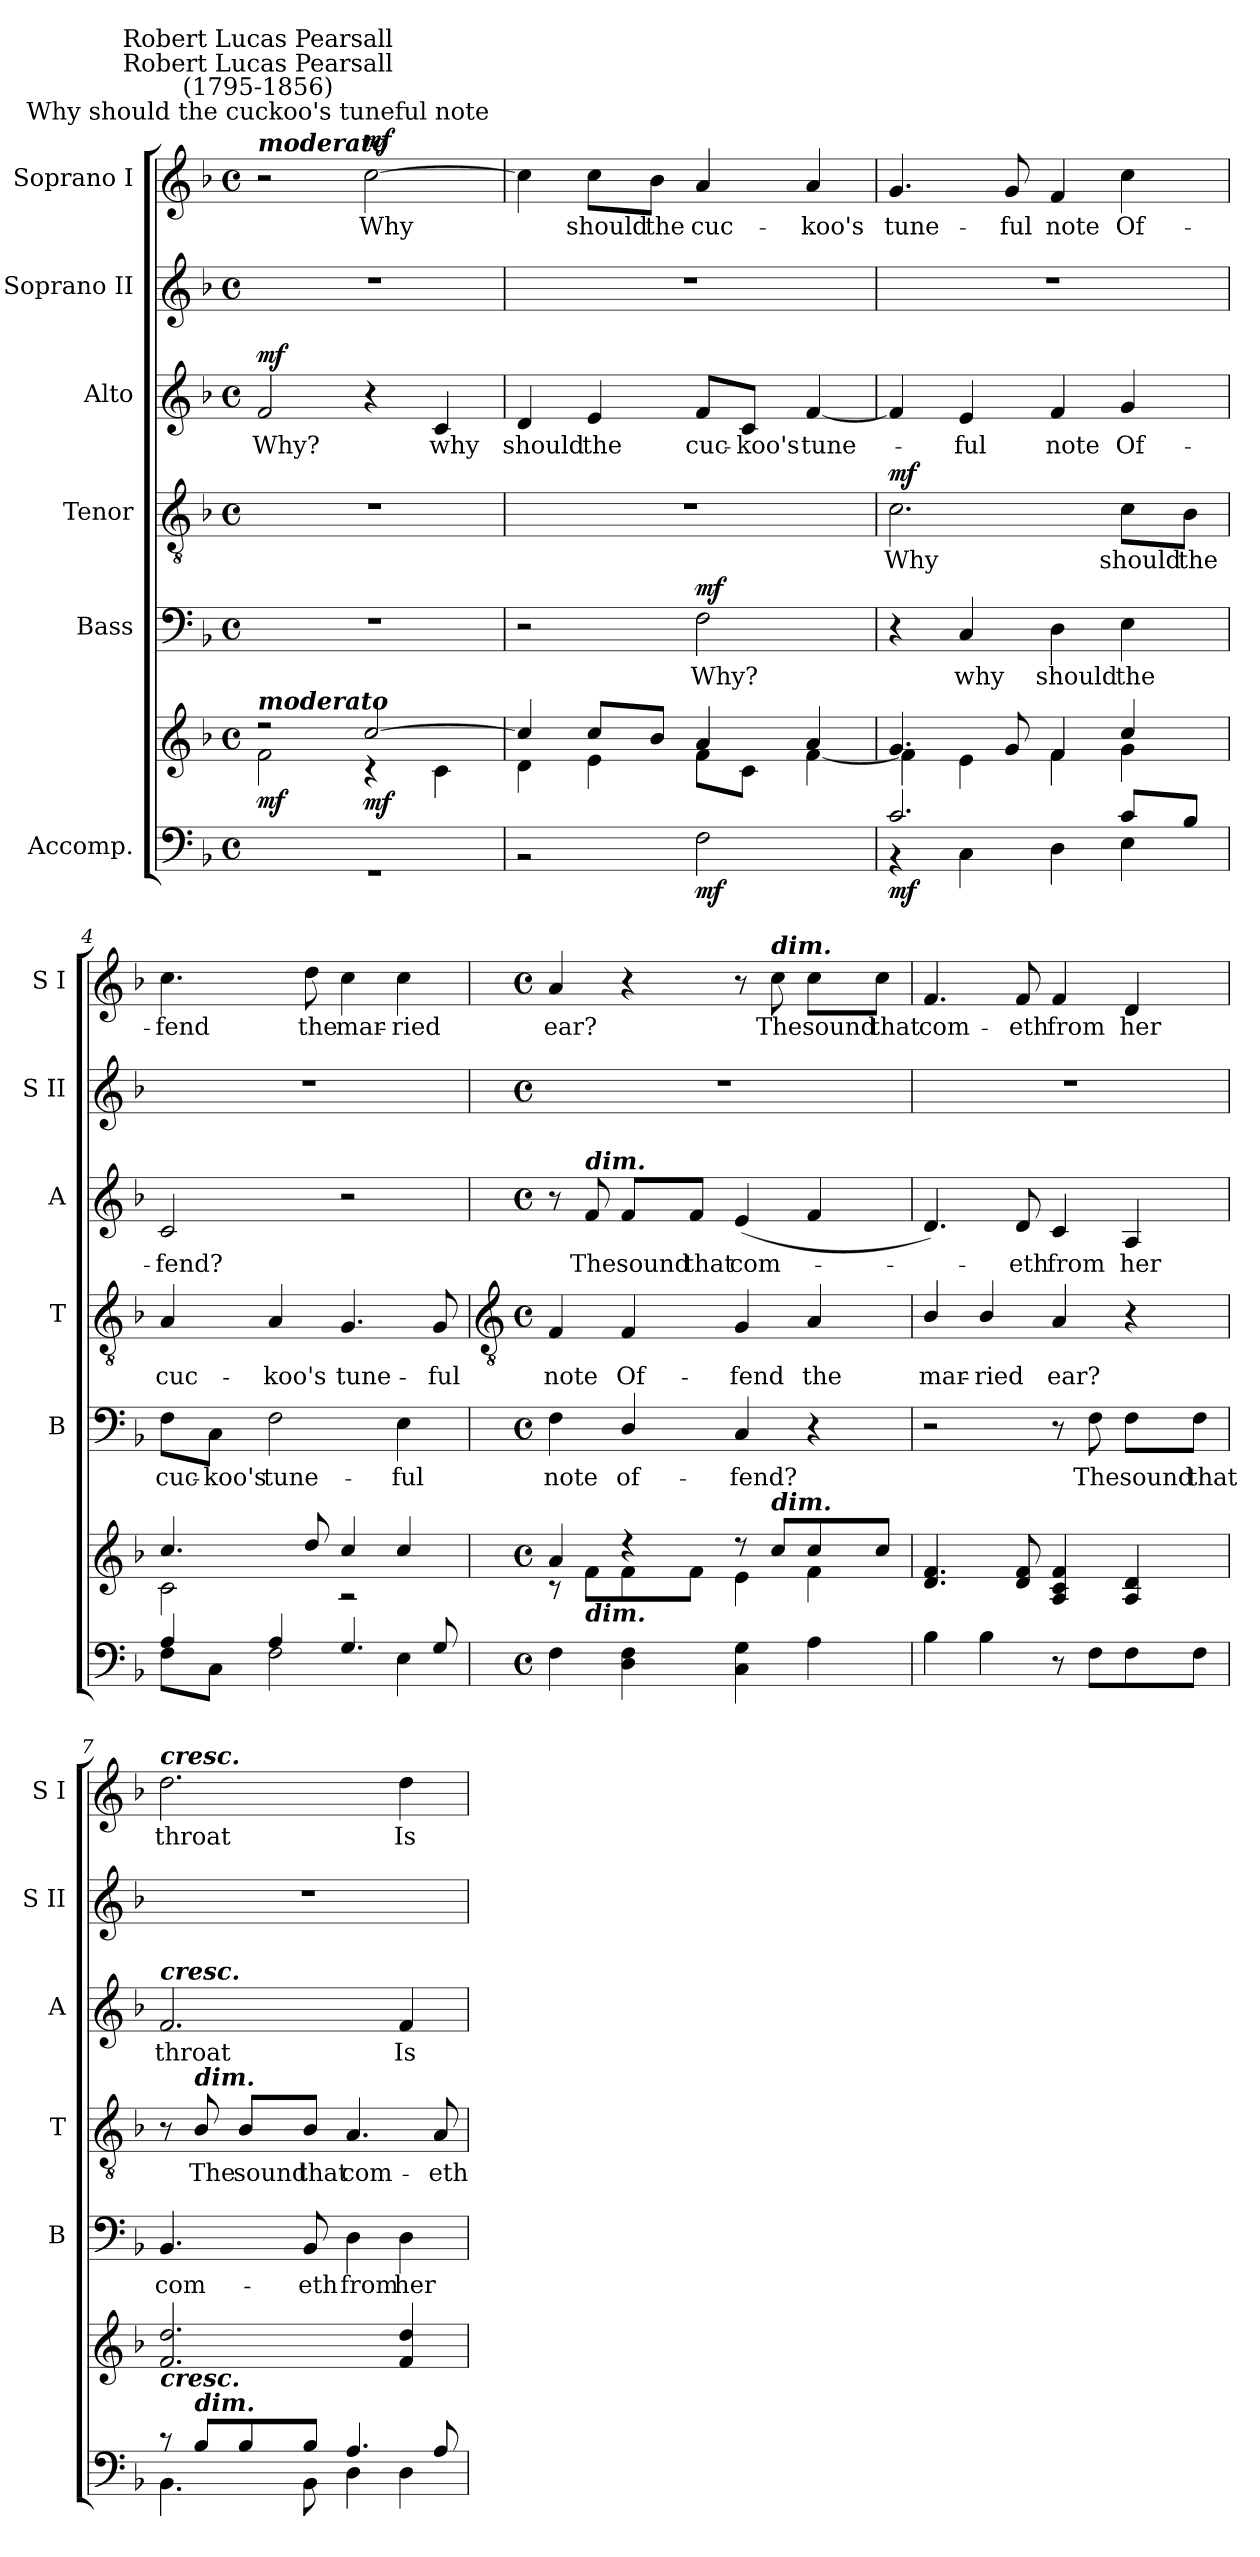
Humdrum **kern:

**kern	**kern	**dynam	**kern	**text	**dynam	**kern	**text	**dynam	**kern	**text	**dynam	**kern	**kern	**text	**dynam
*part6	*part6	*part6	*part5	*part5	*part5	*part4	*part4	*part4	*part3	*part3	*part3	*part2	*part1	*part1	*part1
*staff7	*staff6	*staff6/7	*staff5	*staff5	*staff5	*staff4	*staff4	*staff4	*staff3	*staff3	*staff3	*staff2	*staff1	*staff1	*staff1
*I"Accomp.	*	*	*I"Bass	*	*	*I"Tenor	*	*	*I"Alto	*	*	*I"Soprano II	*I"Soprano I	*	*
*	*	*	*I'B	*	*	*I'T	*	*	*I'A	*	*	*I'S II	*I'S I	*	*
*clefF4	*clefG2	*	*clefF4	*	*	*clefGv2	*	*	*clefG2	*	*	*clefG2	*clefG2	*	*
*k[b-]	*k[b-]	*	*k[b-]	*	*	*k[b-]	*	*	*k[b-]	*	*	*k[b-]	*k[b-]	*	*
*F:	*F:	*	*F:	*	*	*F:	*	*	*F:	*	*	*F:	*F:	*	*
*M4/4	*M4/4	*	*M4/4	*	*	*M4/4	*	*	*M4/4	*	*	*M4/4	*M4/4	*	*
*met(c)	*met(c)	*	*met(c)	*	*	*met(c)	*	*	*met(c)	*	*	*met(c)	*met(c)	*	*
*MM112	*MM112	*	*MM112	*	*	*MM112	*	*	*MM112	*	*	*MM112	*MM112	*	*
=1	=1	=1	=1	=1	=1	=1	=1	=1	=1	=1	=1	=1	=1	=1	=1
*^	*^	*	*	*	*	*	*	*	*	*	*	*	*	*	*
!	!	!	!	!	!	!	!	!	!	!	!	!	!	!	!LO:TX:a:Bi:t=moderato	!	!
!	!	!	!	!	!	!	!	!	!	!	!	!	!	!	!LO:TX:a:cj:t=Why should the cuckoo's tuneful note	!	!
!	!	!	!	!	!	!	!	!	!	!	!	!	!	!	!LO:TX:a:cj:t=Robert Lucas Pearsall\n(1795-1856)	!	!
!	!	!	!	!	!	!	!	!	!	!	!	!	!	!	!LO:TX:a:cj:t=Robert Lucas Pearsall	!	!
!	!	!LO:TX:a:Bi:t=moderato	!	!	!	!	!	!	!	!	!	!	!	!	!	!	!
!	!	!	!	!LO:DY:b	!	!	!	!	!	!	!	!LO:LY:b	!LO:DY:b	!	!	!	!
1ryy	1r	2r	2f\	mf	1r	.	.	1r	.	.	2f	Why?	mf	1r	2r	.	.
!	!	!	!	!LO:DY:b	!	!	!	!	!	!	!	!	!	!	!	!LO:LY:b	!LO:DY:b
.	.	[2cc/	4r	mf	.	.	.	.	.	.	4r	.	.	.	[2cc	Why	mf
!	!	!	!	!	!	!	!	!	!	!	!	!LO:LY:b	!	!	!	!	!
.	.	.	4c\	.	.	.	.	.	.	.	4c	why	.	.	.	.	.
=2	=2	=2	=2	=2	=2	=2	=2	=2	=2	=2	=2	=2	=2	=2	=2	=2	=2
!	!	!	!	!	!	!	!	!	!	!	!	!LO:LY:b	!	!	!	!	!
1ryy	2r	4cc/]	4d\	.	2r	.	.	1r	.	.	4d	should	.	1r	4cc]	.	.
!	!	!	!	!	!	!	!	!	!	!	!	!LO:LY:b	!	!	!	!LO:LY:b	!
.	.	8cc/L	4e\	.	.	.	.	.	.	.	4e	the	.	.	8cc\L	should	.
!	!	!	!	!	!	!	!	!	!	!	!	!	!	!	!	!LO:LY:b	!
.	.	8b-/J	.	.	.	.	.	.	.	.	.	.	.	.	8b-\J	the	.
!	!	!	!	!LO:DY:b=2	!	!LO:LY:b	!LO:DY:b	!	!	!	!	!LO:LY:b	!	!	!	!LO:LY:b	!
.	2F\	4a/	8f\L	mf	2F	Why?	mf	.	.	.	8f/L	cuc-	.	.	4a	cuc-	.
!	!	!	!	!	!	!	!	!	!	!	!	!LO:LY:b	!	!	!	!	!
.	.	.	8c\J	.	.	.	.	.	.	.	8c/J	-koo's	.	.	.	.	.
!	!	!	!	!	!	!	!	!	!	!	!	!LO:LY:b	!	!	!	!LO:LY:b	!
.	.	4a/	[4f\	.	.	.	.	.	.	.	[4f	tune-	.	.	4a	-koo's	.
=3	=3	=3	=3	=3	=3	=3	=3	=3	=3	=3	=3	=3	=3	=3	=3	=3	=3
!	!	!	!	!LO:DY:b=2	!	!	!	!	!LO:LY:b	!LO:DY:b	!	!	!	!	!	!LO:LY:b	!
2.c/	4r	4.g/	4f\]	mf	4r	.	.	2.c	Why	mf	4f]	.	.	1r	4.g	tune-	.
!	!	!	!	!	!	!LO:LY:b	!	!	!	!	!	!LO:LY:b	!	!	!	!	!
.	4C\	.	4e\	.	4C	why	.	.	.	.	4e	ful	.	.	.	.	.
!	!	!	!	!	!	!	!	!	!	!	!	!	!	!	!	!LO:LY:b	!
.	.	8g/	.	.	.	.	.	.	.	.	.	.	.	.	8g	-ful	.
!	!	!	!	!	!	!LO:LY:b	!	!	!	!	!	!LO:LY:b	!	!	!	!LO:LY:b	!
.	4D\	4f/	4f\	.	4D	should	.	.	.	.	4f	note	.	.	4f	note	.
!	!	!	!	!	!	!LO:LY:b	!	!	!LO:LY:b	!	!	!LO:LY:b	!	!	!	!LO:LY:b	!
8c/L	4E\	4cc/	4g\	.	4E	the	.	8c\L	should	.	4g	Of-	.	.	4cc	Of-	.
!	!	!	!	!	!	!	!	!	!LO:LY:b	!	!	!	!	!	!	!	!
8B-/J	.	.	.	.	.	.	.	8B-\J	the	.	.	.	.	.	.	.	.
=4	=4	=4	=4	=4	=4	=4	=4	=4	=4	=4	=4	=4	=4	=4	=4	=4	=4
!	!	!	!	!	!	!LO:LY:b	!	!	!LO:LY:b	!	!	!LO:LY:b	!	!	!	!LO:LY:b	!
4A/	8F\L	4.cc/	2c\	.	8F\L	cuc-	.	4A	cuc-	.	2c	-fend?	.	1r	4.cc	-fend	.
!	!	!	!	!	!	!LO:LY:b	!	!	!	!	!	!	!	!	!	!	!
.	8C\J	.	.	.	8C\J	-koo's	.	.	.	.	.	.	.	.	.	.	.
!	!	!	!	!	!	!LO:LY:b	!	!	!LO:LY:b	!	!	!	!	!	!	!	!
4A/	2F\	.	.	.	2F	tune-	.	4A	-koo's	.	.	.	.	.	.	.	.
!	!	!	!	!	!	!	!	!	!	!	!	!	!	!	!	!LO:LY:b	!
.	.	8dd/	.	.	.	.	.	.	.	.	.	.	.	.	8dd	the	.
!	!	!	!	!	!	!	!	!	!LO:LY:b	!	!	!	!	!	!	!LO:LY:b	!
4.G/	.	4cc/	2r	.	.	.	.	4.G	tune-	.	2r	.	.	.	4cc	mar-	.
!	!	!	!	!	!	!LO:LY:b	!	!	!	!	!	!	!	!	!	!LO:LY:b	!
.	4E\	4cc/	.	.	4E	-ful	.	.	.	.	.	.	.	.	4cc	-ried	.
!	!	!	!	!	!	!	!	!	!LO:LY:b	!	!	!	!	!	!	!	!
8G/	.	.	.	.	.	.	.	8G	-ful	.	.	.	.	.	.	.	.
!!LO:LB:g=z
=5	=5	=5	=5	=5	=5	=5	=5	=5	=5	=5	=5	=5	=5	=5	=5	=5	=5
*	*	*	*	*	*	*	*	*clefGv2	*	*	*	*	*	*	*	*	*
*M4/4	*	*M4/4	*	*	*M4/4	*	*	*M4/4	*	*	*M4/4	*	*	*M4/4	*M4/4	*	*
*met(c)	*	*met(c)	*	*	*met(c)	*	*	*met(c)	*	*	*met(c)	*	*	*met(c)	*met(c)	*	*
!	!	!	!	!	!	!LO:LY:b	!	!	!LO:LY:b	!	!	!	!	!	!	!LO:LY:b	!
1ryy	4F\	4a/	8r	.	4F	note	.	4F	note	.	8r	.	.	1r	4a	ear?	.
!	!	!	!	!	!	!	!	!	!	!	!LO:TX:a:Bi:t=dim.	!	!	!	!	!	!
!	!	!	!LO:TX:b:Bi:t=dim.	!	!	!	!	!	!	!	!	!	!	!	!	!	!
!	!	!	!	!	!	!	!	!	!	!	!	!LO:LY:b	!	!	!	!	!
.	.	.	8f\L	.	.	.	.	.	.	.	8f	The	.	.	.	.	.
!	!	!	!	!	!	!LO:LY:b	!	!	!LO:LY:b	!	!	!LO:LY:b	!	!	!	!	!
.	4D\ 4F\	4r	8f\	.	4D/	of-	.	4F	Of-	.	8f/L	sound	.	.	4r	.	.
!	!	!	!	!	!	!	!	!	!	!	!	!LO:LY:b	!	!	!	!	!
.	.	.	8f\J	.	.	.	.	.	.	.	8f/J	that	.	.	.	.	.
!	!	!	!	!	!	!LO:LY:b	!	!	!LO:LY:b	!	!	!LO:LY:b	!	!	!	!	!
.	4C\ 4G\	8r	4e\	.	4C	-fend?	.	4G	-fend	.	(<4e	com-	.	.	8r	.	.
!	!	!	!	!	!	!	!	!	!	!	!	!	!	!	!LO:TX:a:Bi:t=dim.	!	!
!	!	!LO:TX:a:Bi:t=dim.	!	!	!	!	!	!	!	!	!	!	!	!	!	!	!
!	!	!	!	!	!	!	!	!	!	!	!	!	!	!	!	!LO:LY:b	!
.	.	8cc/L	.	.	.	.	.	.	.	.	.	.	.	.	8cc	The	.
!	!	!	!	!	!	!	!	!	!LO:LY:b	!	!	!	!	!	!	!LO:LY:b	!
.	4A\	8cc/	4f\	.	4r	.	.	4A	the	.	4f	.	.	.	8cc\L	sound	.
!	!	!	!	!	!	!	!	!	!	!	!	!	!	!	!	!LO:LY:b	!
.	.	8cc/J	.	.	.	.	.	.	.	.	.	.	.	.	8cc\J	that	.
=6	=6	=6	=6	=6	=6	=6	=6	=6	=6	=6	=6	=6	=6	=6	=6	=6	=6
!	!	!	!	!	!	!	!	!	!LO:LY:b	!	!	!	!	!	!	!LO:LY:b	!
2.ryy	4B-\	4.d/ 4.f/	1ryy	.	2r	.	.	4B-/	mar-	.	4.d)	.	.	1r	4.f	com-	.
!	!	!	!	!	!	!	!	!	!LO:LY:b	!	!	!	!	!	!	!	!
.	4B-\	.	.	.	.	.	.	4B-/	-ried	.	.	.	.	.	.	.	.
!	!	!	!	!	!	!	!	!	!	!	!	!LO:LY:b	!	!	!	!LO:LY:b	!
.	.	8d/ 8f/	.	.	.	.	.	.	.	.	8d	eth	.	.	8f	-eth	.
!	!	!	!	!	!	!	!	!	!LO:LY:b	!	!	!LO:LY:b	!	!	!	!LO:LY:b	!
.	8r	4A/ 4c/ 4f/	.	.	8r	.	.	4A	ear?	.	4c	from	.	.	4f	from	.
!	!	!	!	!	!	!LO:LY:b	!	!	!	!	!	!	!	!	!	!	!
.	8F\L	.	.	.	8F	The	.	.	.	.	.	.	.	.	.	.	.
!	!	!	!	!	!	!LO:LY:b	!	!	!	!	!	!LO:LY:b	!	!	!	!LO:LY:b	!
4ryy	8F\	4A/ 4d/	.	.	8F\L	sound	.	4r	.	.	4A	her	.	.	4d	her	.
!	!	!	!	!	!	!LO:LY:b	!	!	!	!	!	!	!	!	!	!	!
.	8F\J	.	.	.	8F\J	that	.	.	.	.	.	.	.	.	.	.	.
=7	=7	=7	=7	=7	=7	=7	=7	=7	=7	=7	=7	=7	=7	=7	=7	=7	=7
!	!	!	!	!	!	!	!	!	!	!	!	!	!	!	!LO:TX:a:Bi:t=cresc.	!	!
!	!	!	!	!	!	!	!	!	!	!	!LO:TX:a:Bi:t=cresc.	!	!	!	!	!	!
!	!	!LO:TX:b:Bi:t=cresc.	!	!	!	!	!	!	!	!	!	!	!	!	!	!	!
!	!	!	!	!	!	!LO:LY:b	!	!	!	!	!	!LO:LY:b	!	!	!	!LO:LY:b	!
8r	4.BB-\	2.f/ 2.dd/	1ryy	.	4.BB-	com-	.	8r	.	.	2.f	throat	.	1r	2.dd	throat	.
!	!	!	!	!	!	!	!	!LO:TX:a:Bi:t=dim.	!	!	!	!	!	!	!	!	!
!LO:TX:a:Bi:t=dim.	!	!	!	!	!	!	!	!	!	!	!	!	!	!	!	!	!
!	!	!	!	!	!	!	!	!	!LO:LY:b	!	!	!	!	!	!	!	!
8B-/L	.	.	.	.	.	.	.	8B-/	The	.	.	.	.	.	.	.	.
!	!	!	!	!	!	!	!	!	!LO:LY:b	!	!	!	!	!	!	!	!
8B-/	.	.	.	.	.	.	.	8B-/L	sound	.	.	.	.	.	.	.	.
!	!	!	!	!	!	!LO:LY:b	!	!	!LO:LY:b	!	!	!	!	!	!	!	!
8B-/J	8BB-\	.	.	.	8BB-	-eth	.	8B-/J	that	.	.	.	.	.	.	.	.
!	!	!	!	!	!	!LO:LY:b	!	!	!LO:LY:b	!	!	!	!	!	!	!	!
4.A/	4D\	.	.	.	4D	from	.	4.A	com-	.	.	.	.	.	.	.	.
!	!	!	!	!	!	!LO:LY:b	!	!	!	!	!	!LO:LY:b	!	!	!	!LO:LY:b	!
.	4D\	4f/ 4dd/	.	.	4D	her	.	.	.	.	4f	Is	.	.	4dd	Is	.
!	!	!	!	!	!	!	!	!	!LO:LY:b	!	!	!	!	!	!	!	!
8A/	.	.	.	.	.	.	.	8A	-eth	.	.	.	.	.	.	.	.
*v	*v	*	*	*	*	*	*	*	*	*	*	*	*	*	*	*	*
*	*v	*v	*	*	*	*	*	*	*	*	*	*	*	*	*	*
=	=	=	=	=	=	=	=	=	=	=	=	=	=	=	=
*-	*-	*-	*-	*-	*-	*-	*-	*-	*-	*-	*-	*-	*-	*-	*-
